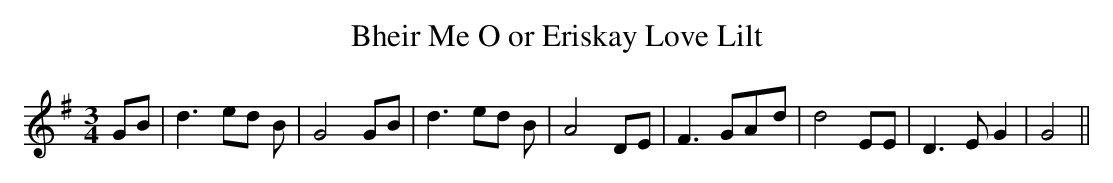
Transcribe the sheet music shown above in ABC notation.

X:1
T:Bheir Me O or Eriskay Love Lilt
M:3/4
L:1/8
K:G
 GB| d3- ed B| G4 GB| d3- ed B| A4 DE| F3 GA-d| d4 EE| D3 E G2| G4||\
